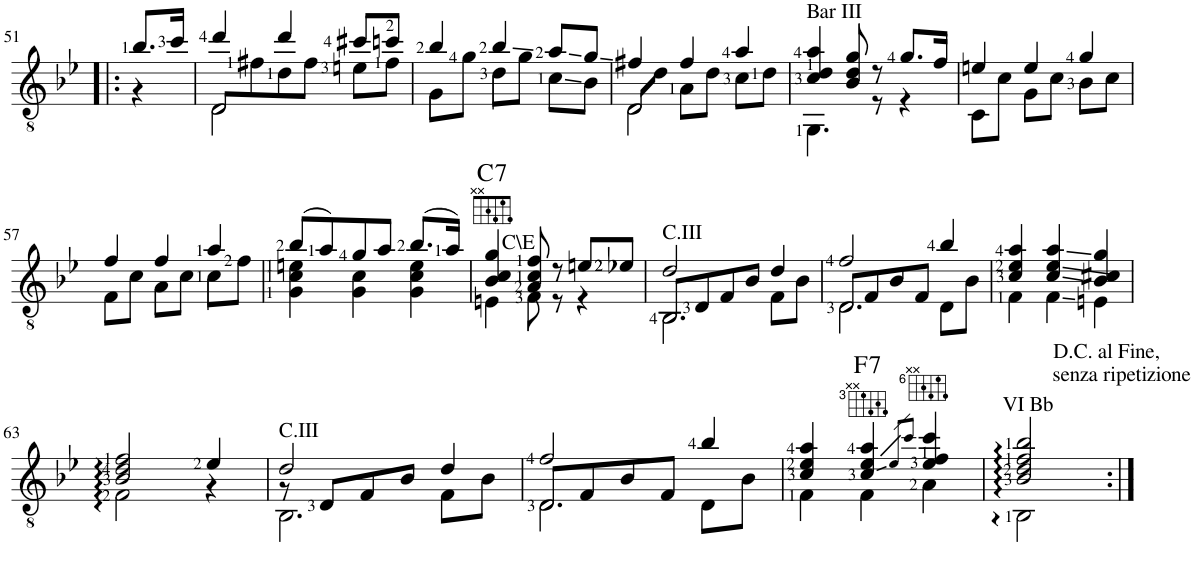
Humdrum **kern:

**kern	**harte
*part1	*part1
*staff1	*
*I"Guitar	*
*I'Guit.	*
!!LO:PB:g=z
*clefGv2	*
*k[b-e-]	*
*M3/4	*
=51!|:	=51!|:
*^	*
8.b-/L	4r	.
16cc/Jk	.	.
=52	=52	=52
!	!LO:N:head=open	!
*	*^	*
4dd/	8D/L	2D\	.
.	8f#X\	.	.
4dd/	8d\	.	.
.	8f#\J	.	.
8cc#X/L	8en\L	4ryy	.
8ccn/J	8f#\J	.	.
=53	=53	=53	=53
4b-/	8G\L	4G\	.
.	8g\J	.	.
4b-/	8d\L	4d\	.
.	8g\J	.	.
8a/L	8c\L	4ryy	.
8g/J	8B-\J	.	.
=54	=54	=54	=54
!	!LO:N:head=open	!	!
4f#X/	8D/L	2D\	.
.	8d\J	.	.
4f#/	8A\L	.	.
.	8d\J	.	.
4a/	8c\L	4ryy	.
.	8d\J	.	.
*	*v	*v	*
=55	=55	=55
!LO:TX:a:t=Bar III	!	!
4c/ 4d/ 4a/	4.GG\	.
8B-/ 8d/ 8g/	.	.
8r	8r	.
8.g/L	4r	.
16f/Jk	.	.
=56	=56	=56
*	*^	*
4en/	8C\L	4C\	.
.	8c\J	.	.
4e/	8G\L	4G\	.
.	8c\J	.	.
4g/	8B-\L	4B-\	.
.	8c\J	.	.
!!LO:LB:g=z	!!	!!
=57	=57	=57	=57
4f/	8F\L	4ryy	.
.	8c\J	.	.
4f/	8A\L	4A\	.
.	8c\J	.	.
4a/	8c\L	4c\	.
.	8f\J	.	.
*	*v	*v	*
=58	=58	=58
(8b-/L	4G\ 4c\ 4en\	.
8a/)	.	.
8g/	4G\ 4c\	.
8a/J	.	.
(8.b-/L	4G\ 4c\ 4e\	.
16a/Jk)	.	.
=59	=59	=59
!	!	!LO:H:kt=7
4B-/ 4c/ 4g/	4En\	C:7
!LO:TX:a:t=C\E	!	!
8A/ 8c/ 8f/	8F\	.
8r	8r	.
8en/L	4r	.
8e-X/J	.	.
=60	=60	=60
!LO:TX:a:t=C.III	!	!
!	!LO:N:head=open	!
*	*^	*
2d/	8BB-/L	2.BB-\	.
.	8D/	.	.
.	8F/	.	.
.	8B-/J	.	.
4d/	8F\L	.	.
.	8B-\J	.	.
=61	=61	=61	=61
!	!LO:N:head=open	!	!
2f/	8D/L	2.D\	.
.	8F/	.	.
.	8B-/	.	.
.	8F/J	.	.
4b-/	8D\L	.	.
.	8B-\J	.	.
*	*v	*v	*
=62	=62	=62
4c/ 4e-/ 4a/	4F\	.
4c/ 4e-/ 4a/	4F\	.
4B-/ 4c#X/ 4g/	4En\	.
!!LO:LB:g=z	!!
=63	=63	=63
2B-/ 2d/ 2f/	2F\	.
4e-/	4r	.
=64	=64	=64
*	*^	*
!LO:TX:a:t=C.III	!	!	!
2d/	8r	2.BB-\	.
.	8D/L	.	.
.	8F/	.	.
.	8B-/J	.	.
4d/	8F\L	.	.
.	8B-\J	.	.
=65	=65	=65	=65
!	!LO:N:head=open	!	!
2f/	8D/L	2.D\	.
.	8F/	.	.
.	8B-/	.	.
.	8F/J	.	.
4b-/	8D\L	.	.
.	8B-\J	.	.
*	*v	*v	*
=66	=66	=66
4c/ 4e-/ 4a/	4F\	.
!	!	!LO:H:kt=7
4c/ 4e-/ 4a/	4F\	F:7
8qe-/L	.	.
8qcc/J	.	.
4e-/ 4f/ 4cc/	4A\	.
=67	=67	=67
!LO:TX:a:t=VI Bb	!	!
!LO:TX:a:t=D.C. al Fine,	!	!
!LO:TX:a:t=senza ripetizione	!	!
2B-/ 2d/ 2f/ 2b-/	2BB-\	.
*v	*v	*
=:|!	=:|!
*-	*-
